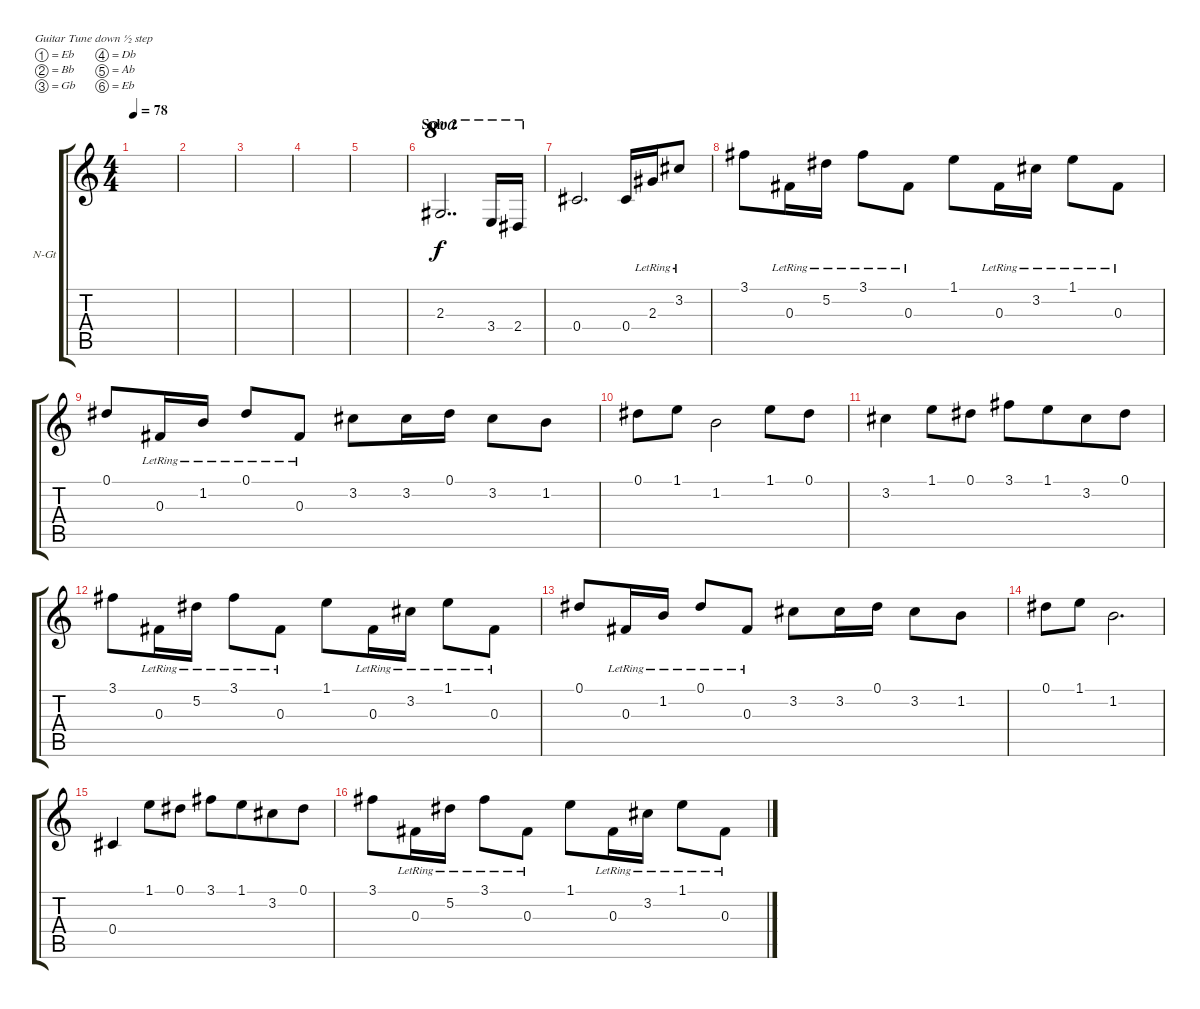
\defaultSystemsLayout 4
\bracketExtendMode groupsimilarinstruments
\firstSystemTrackNameOrientation horizontal
\otherSystemsTrackNameOrientation horizontal
\track ("Nylon Guitar 3" "N-Gt") {instrument acousticguitarnylon}
\staff {score tabs}
\tuning (Eb4 Bb3 Gb3 Db3 Ab2 Eb2)
\ts (4 4)
\tempo 78
\clef g2
\ks c
|
|
|
|
|
\section ("" "Solo 2")
2.3.2{dd ot 8va} 3.4.16{ot 8va} 2.4.16{ot 8va} |
0.4.2{d} 0.4.16 2.3{lr}.16 3.2{lr}.8 |
3.1.8 0.3{lr}.16 5.2{lr}.16 3.1{lr}.8 0.3{lr}.8 1.1.8 0.3{lr}.16 3.2{lr}.16 1.1{lr}.8 0.3{lr}.8 |
0.1.8 0.3{lr}.16 1.2{lr}.16 0.1{lr}.8 0.3{lr}.8 3.2.8 3.2.16 0.1.16 3.2.8 1.2.8 |
0.1.8 1.1.8 1.2.2 1.1.8 0.1.8 |
3.2.4 1.1.8 0.1.8 3.1.8{beam merge} 1.1.8{beam merge} 3.2.8{beam merge} 0.1.8 |
3.1.8 0.3{lr}.16 5.2{lr}.16 3.1{lr}.8 0.3{lr}.8 1.1.8 0.3{lr}.16 3.2{lr}.16 1.1{lr}.8 0.3{lr}.8 |
0.1.8 0.3{lr}.16 1.2{lr}.16 0.1{lr}.8 0.3{lr}.8 3.2.8 3.2.16 0.1.16 3.2.8 1.2.8 |
0.1.8 1.1.8 1.2.2{d} |
0.4.4 1.1.8 0.1.8 3.1.8{beam merge} 1.1.8{beam merge} 3.2.8{beam merge} 0.1.8 |
3.1.8 0.3{lr}.16 5.2{lr}.16 3.1{lr}.8 0.3{lr}.8 1.1.8 0.3{lr}.16 3.2{lr}.16 1.1{lr}.8 0.3{lr}.8
